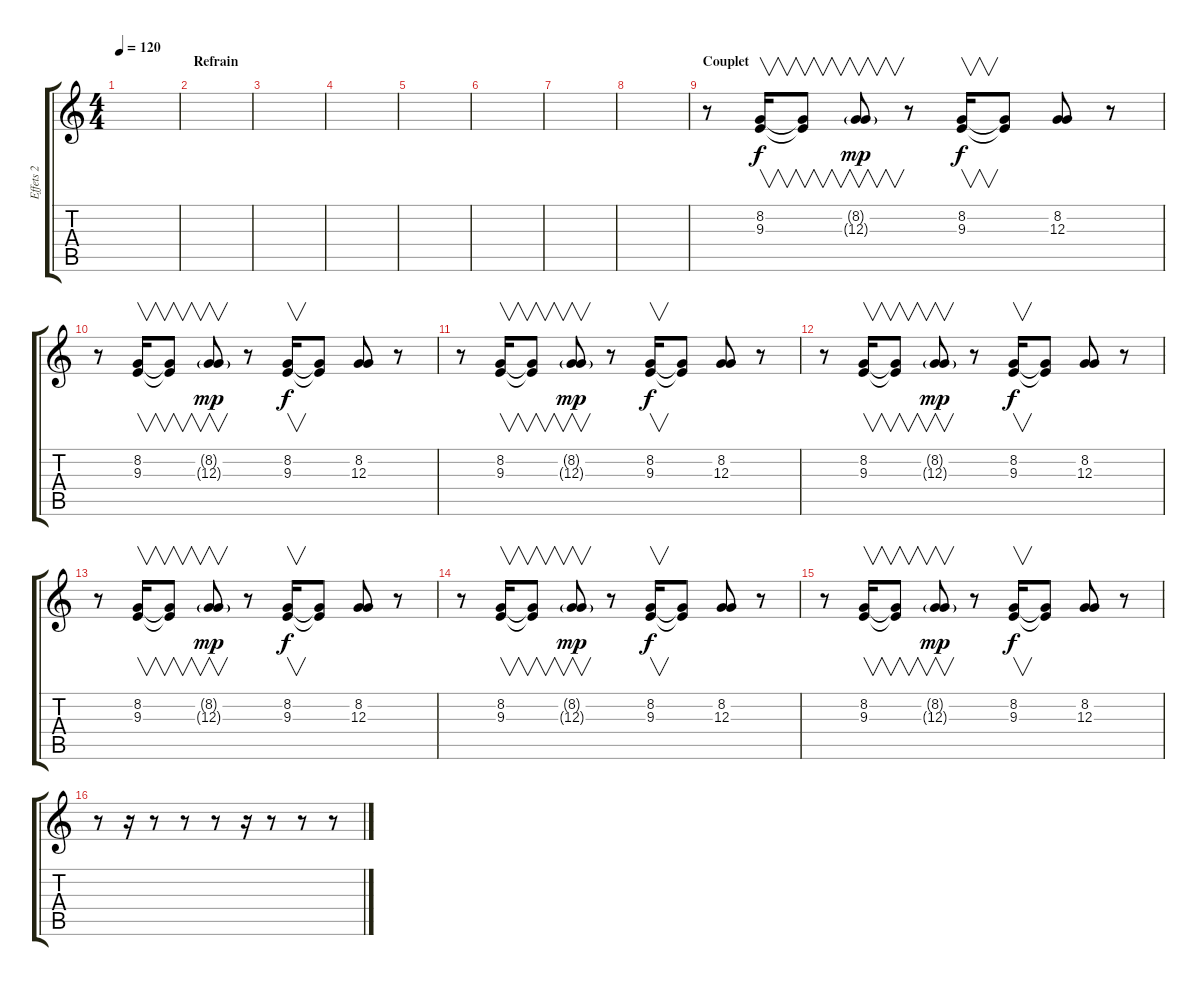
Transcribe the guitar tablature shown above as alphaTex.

\track ("Effets 2" "Effets 2") {instrument pad3polysynth}
\staff {score tabs}
\tuning (E4 B3 G3 D3 A2 E2) {hide}
\ts (4 4)
\tempo 120
\clef g2
\ks c
|
\section ("" "Refrain")
|
|
|
|
|
|
|
\section ("" "Couplet")
r.8 (8.2 9.3).16{v} (8.2{t} 9.3{t}).8{v} (8.2{g} 12.3{g}).8{v dy mp} r.8 (8.2 9.3).16{v dy f} (8.2{t} 9.3{t}).8 (8.2 12.3).8 r.8 |
r.8 (8.2 9.3).16{v} (8.2{t} 9.3{t}).8{v} (8.2{g} 12.3{g}).8{v dy mp} r.8 (8.2 9.3).16{v dy f} (8.2{t} 9.3{t}).8 (8.2 12.3).8 r.8 |
r.8 (8.2 9.3).16{v} (8.2{t} 9.3{t}).8{v} (8.2{g} 12.3{g}).8{v dy mp} r.8 (8.2 9.3).16{v dy f} (8.2{t} 9.3{t}).8 (8.2 12.3).8 r.8 |
r.8 (8.2 9.3).16{v} (8.2{t} 9.3{t}).8{v} (8.2{g} 12.3{g}).8{v dy mp} r.8 (8.2 9.3).16{v dy f} (8.2{t} 9.3{t}).8 (8.2 12.3).8 r.8 |
r.8 (8.2 9.3).16{v} (8.2{t} 9.3{t}).8{v} (8.2{g} 12.3{g}).8{v dy mp} r.8 (8.2 9.3).16{v dy f} (8.2{t} 9.3{t}).8 (8.2 12.3).8 r.8 |
r.8 (8.2 9.3).16{v} (8.2{t} 9.3{t}).8{v} (8.2{g} 12.3{g}).8{v dy mp} r.8 (8.2 9.3).16{v dy f} (8.2{t} 9.3{t}).8 (8.2 12.3).8 r.8 |
r.8 (8.2 9.3).16{v} (8.2{t} 9.3{t}).8{v} (8.2{g} 12.3{g}).8{v dy mp} r.8 (8.2 9.3).16{v dy f} (8.2{t} 9.3{t}).8 (8.2 12.3).8 r.8 |
r.8 r.16 r.8 r.8 r.8 r.16 r.8 r.8 r.8
